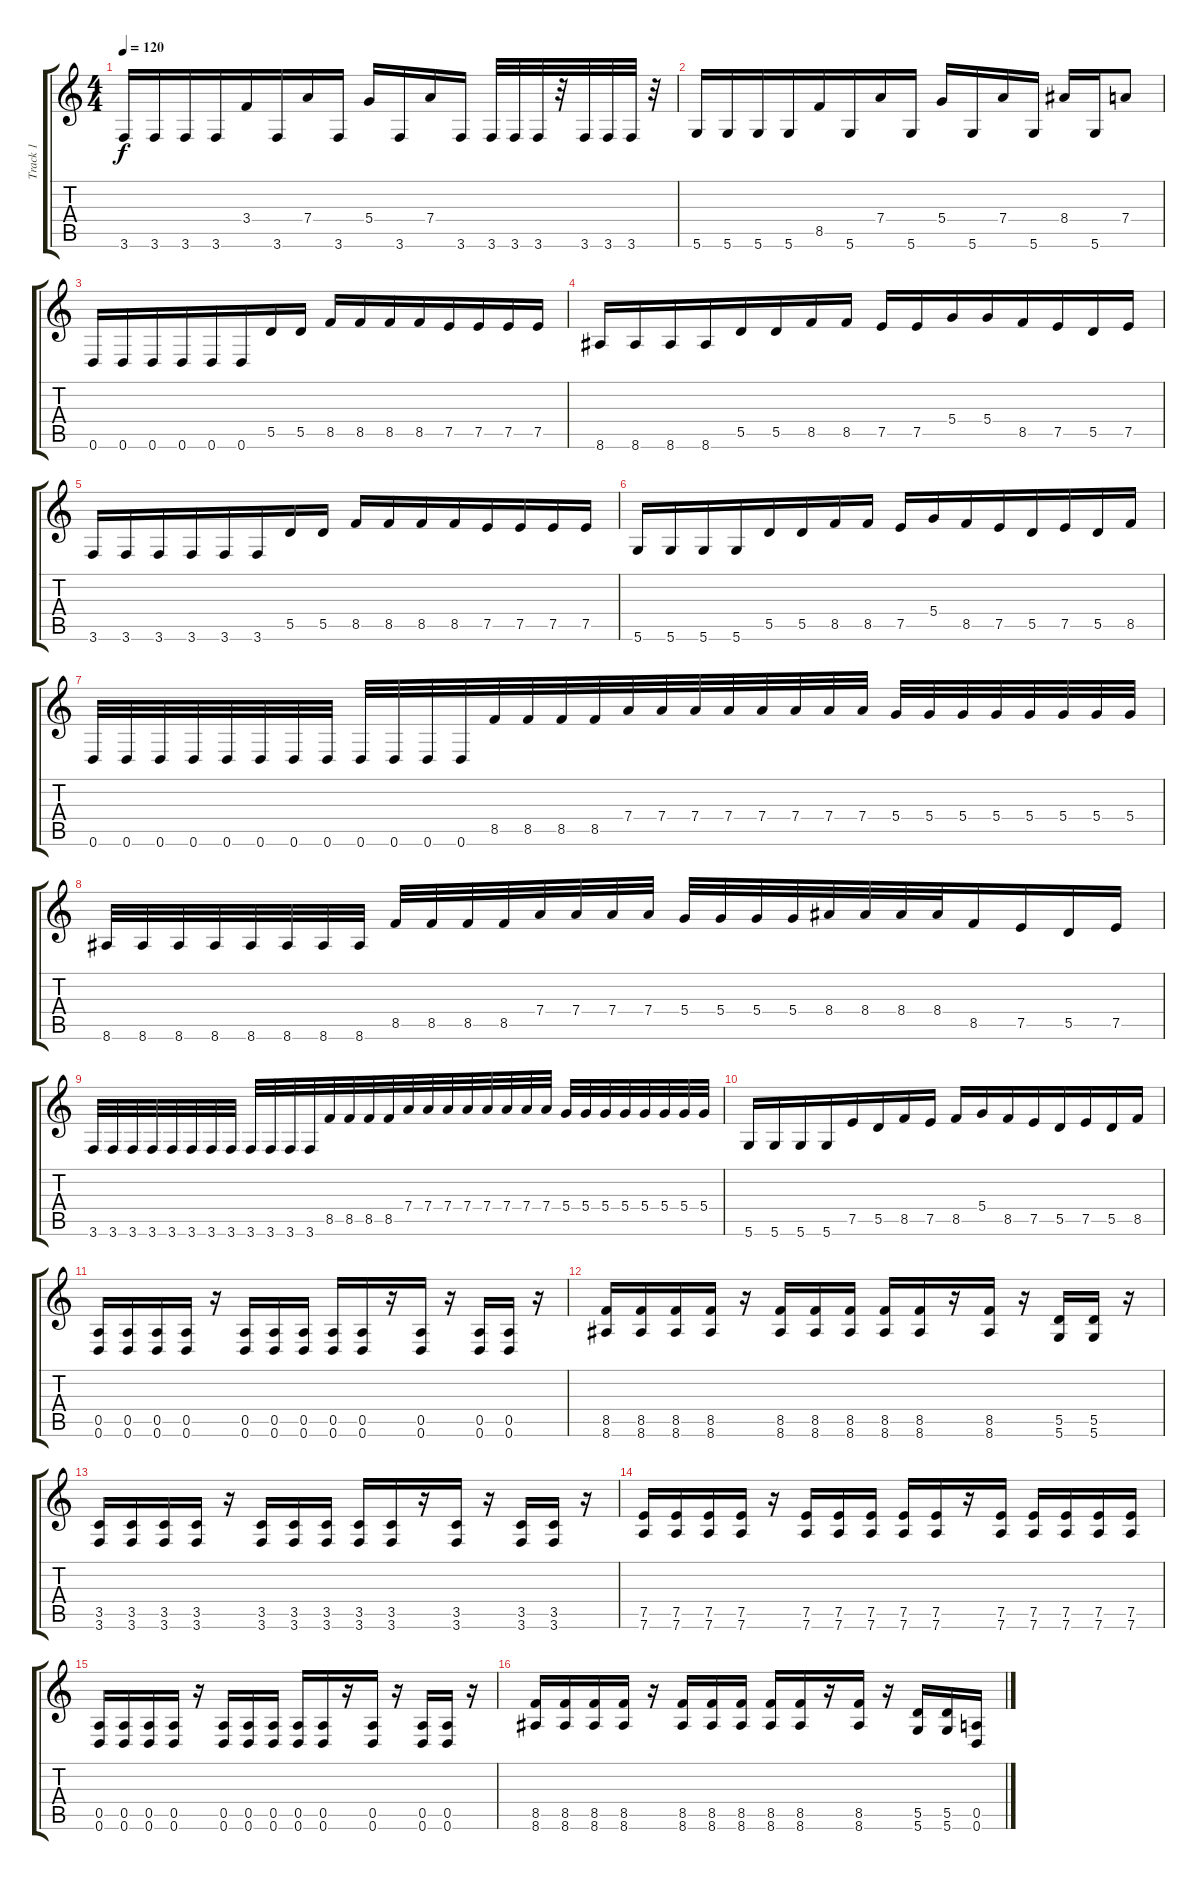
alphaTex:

\track ("Track 1" "Track 1") {instrument distortionguitar}
\staff {score tabs}
\tuning (E4 B3 G3 D3 A2 D2) {hide}
\ts (4 4)
\tempo 120
\clef g2
\ks c
3.6.16{dy f beam merge} 3.6.16 3.6.16{beam merge} 3.6.16{beam merge} 3.4.16 3.6.16{beam merge} 7.4.16{beam merge} 3.6.16 5.4.16 3.6.16{beam merge} 7.4.16 3.6.16 3.6.32 3.6.32 3.6.32{beam merge} r.32 3.6.32 3.6.32{beam merge} 3.6.32 r.32 |
5.6.16{beam merge} 5.6.16 5.6.16{beam merge} 5.6.16{beam merge} 8.5.16 5.6.16{beam merge} 7.4.16{beam merge} 5.6.16 5.4.16 5.6.16{beam merge} 7.4.16 5.6.16 8.4.16 5.6.16 7.4.8 |
0.6.16{beam merge} 0.6.16 0.6.16 0.6.16{beam merge} 0.6.16{beam merge} 0.6.16{beam merge} 5.5.16 5.5.16 8.5.16 8.5.16 8.5.16{beam merge} 8.5.16{beam merge} 7.5.16{beam merge} 7.5.16 7.5.16{beam merge} 7.5.16 |
8.6.16{beam merge} 8.6.16 8.6.16 8.6.16{beam merge} 5.5.16{beam merge} 5.5.16{beam merge} 8.5.16 8.5.16 7.5.16 7.5.16 5.4.16{beam merge} 5.4.16{beam merge} 8.5.16{beam merge} 7.5.16 5.5.16{beam merge} 7.5.16 |
3.6.16{beam merge} 3.6.16 3.6.16 3.6.16{beam merge} 3.6.16{beam merge} 3.6.16{beam merge} 5.5.16 5.5.16 8.5.16 8.5.16 8.5.16{beam merge} 8.5.16{beam merge} 7.5.16{beam merge} 7.5.16 7.5.16{beam merge} 7.5.16 |
5.6.16{beam merge} 5.6.16 5.6.16 5.6.16{beam merge} 5.5.16{beam merge} 5.5.16{beam merge} 8.5.16 8.5.16 7.5.16 5.4.16 8.5.16{beam merge} 7.5.16{beam merge} 5.5.16{beam merge} 7.5.16 5.5.16{beam merge} 8.5.16 |
0.6.32 0.6.32{beam merge} 0.6.32 0.6.32{beam merge} 0.6.32 0.6.32 0.6.32{beam merge} 0.6.32 0.6.32 0.6.32{beam merge} 0.6.32{beam merge} 0.6.32{beam merge} 8.5.32{beam merge} 8.5.32{beam merge} 8.5.32 8.5.32{beam merge} 7.4.32 7.4.32 7.4.32{beam merge} 7.4.32{beam merge} 7.4.32{beam merge} 7.4.32{beam merge} 7.4.32{beam merge} 7.4.32 5.4.32 5.4.32 5.4.32{beam merge} 5.4.32{beam merge} 5.4.32{beam merge} 5.4.32 5.4.32{beam merge} 5.4.32 |
8.6.32{beam merge} 8.6.32{beam merge} 8.6.32{beam merge} 8.6.32 8.6.32{beam merge} 8.6.32 8.6.32 8.6.32 8.5.32{beam merge} 8.5.32{beam merge} 8.5.32{beam merge} 8.5.32{beam merge} 7.4.32{beam merge} 7.4.32{beam merge} 7.4.32 7.4.32 5.4.32{beam merge} 5.4.32 5.4.32 5.4.32{beam merge} 8.4.32{beam merge} 8.4.32 8.4.32{beam merge} 8.4.32{beam merge} 8.5.16{beam merge} 7.5.16 5.5.16{beam merge} 7.5.16 |
3.6.32 3.6.32{beam merge} 3.6.32 3.6.32{beam merge} 3.6.32 3.6.32 3.6.32{beam merge} 3.6.32 3.6.32 3.6.32{beam merge} 3.6.32{beam merge} 3.6.32{beam merge} 8.5.32{beam merge} 8.5.32{beam merge} 8.5.32 8.5.32{beam merge} 7.4.32 7.4.32 7.4.32{beam merge} 7.4.32{beam merge} 7.4.32{beam merge} 7.4.32{beam merge} 7.4.32{beam merge} 7.4.32 5.4.32 5.4.32 5.4.32{beam merge} 5.4.32{beam merge} 5.4.32{beam merge} 5.4.32 5.4.32{beam merge} 5.4.32 |
5.6.16{beam merge} 5.6.16 5.6.16 5.6.16{beam merge} 7.5.16{beam merge} 5.5.16{beam merge} 8.5.16 7.5.16 8.5.16 5.4.16 8.5.16{beam merge} 7.5.16{beam merge} 5.5.16{beam merge} 7.5.16 5.5.16{beam merge} 8.5.16 |
(0.5 0.6).16 (0.5 0.6).16 (0.5 0.6).16 (0.5 0.6).16 r.16 (0.5 0.6).16 (0.5 0.6).16 (0.5 0.6).16 (0.5 0.6).16 (0.5 0.6).16 r.16 (0.5 0.6).16 r.16 (0.5 0.6).16 (0.5 0.6).16 r.16 |
(8.5 8.6).16 (8.5 8.6).16 (8.5 8.6).16 (8.5 8.6).16 r.16 (8.5 8.6).16 (8.5 8.6).16 (8.5 8.6).16 (8.5 8.6).16 (8.5 8.6).16 r.16 (8.5 8.6).16 r.16 (5.5 5.6).16 (5.5 5.6).16 r.16 |
(3.5 3.6).16 (3.5 3.6).16 (3.5 3.6).16 (3.5 3.6).16 r.16 (3.5 3.6).16 (3.5 3.6).16 (3.5 3.6).16 (3.5 3.6).16 (3.5 3.6).16 r.16 (3.5 3.6).16 r.16 (3.5 3.6).16 (3.5 3.6).16 r.16 |
(7.5 7.6).16 (7.5 7.6).16 (7.5 7.6).16 (7.5 7.6).16 r.16 (7.5 7.6).16 (7.5 7.6).16 (7.5 7.6).16 (7.5 7.6).16 (7.5 7.6).16 r.16 (7.5 7.6).16 (7.5 7.6).16 (7.5 7.6).16 (7.5 7.6).16 (7.5 7.6).16 |
(0.5 0.6).16 (0.5 0.6).16 (0.5 0.6).16 (0.5 0.6).16 r.16 (0.5 0.6).16 (0.5 0.6).16 (0.5 0.6).16 (0.5 0.6).16 (0.5 0.6).16 r.16 (0.5 0.6).16 r.16 (0.5 0.6).16 (0.5 0.6).16 r.16 |
(8.5 8.6).16 (8.5 8.6).16 (8.5 8.6).16 (8.5 8.6).16 r.16 (8.5 8.6).16 (8.5 8.6).16 (8.5 8.6).16 (8.5 8.6).16 (8.5 8.6).16 r.16 (8.5 8.6).16 r.16 (5.5 5.6).16 (5.5 5.6).16 (0.5 0.6).16
